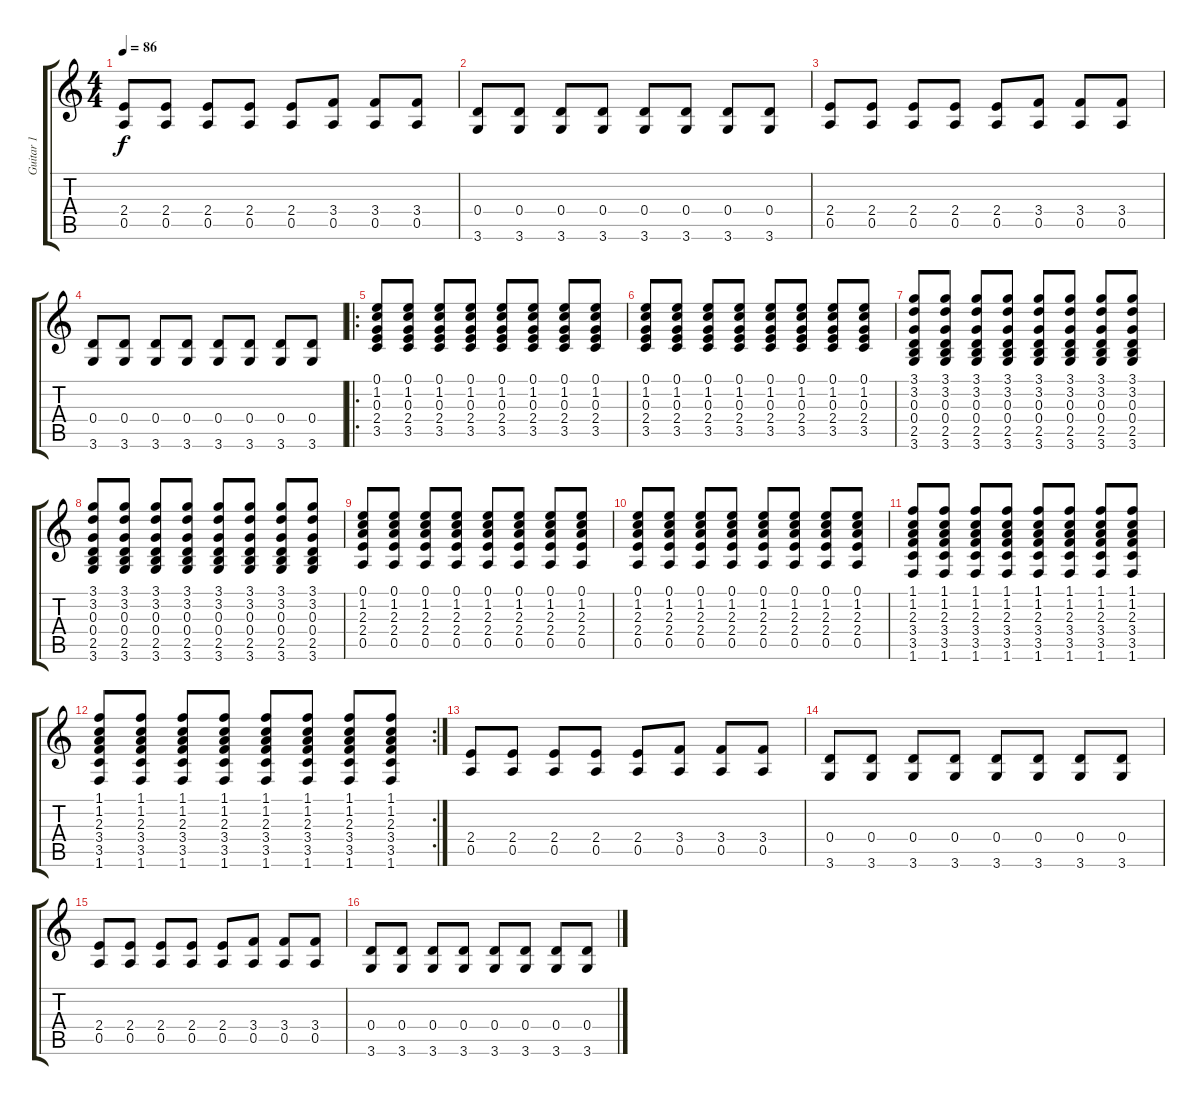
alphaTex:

\track ("Guitar 1" "Guitar 1") {instrument acousticguitarsteel}
\staff {score tabs}
\tuning (E4 B3 G3 D3 A2 E2) {hide}
\ts (4 4)
\tempo 86
\clef g2
\ks c
(2.4 0.5).8{dy f} (2.4 0.5).8 (2.4 0.5).8 (2.4 0.5).8 (2.4 0.5).8 (3.4 0.5).8 (3.4 0.5).8 (3.4 0.5).8 |
(0.4 3.6).8 (0.4 3.6).8 (0.4 3.6).8 (0.4 3.6).8 (0.4 3.6).8 (0.4 3.6).8 (0.4 3.6).8 (0.4 3.6).8 |
(2.4 0.5).8 (2.4 0.5).8 (2.4 0.5).8 (2.4 0.5).8 (2.4 0.5).8 (3.4 0.5).8 (3.4 0.5).8 (3.4 0.5).8 |
(0.4 3.6).8 (0.4 3.6).8 (0.4 3.6).8 (0.4 3.6).8 (0.4 3.6).8 (0.4 3.6).8 (0.4 3.6).8 (0.4 3.6).8 |
\ro
(0.1 1.2 0.3 2.4 3.5).8{instrument overdrivenguitar} (0.1 1.2 0.3 2.4 3.5).8 (0.1 1.2 0.3 2.4 3.5).8 (0.1 1.2 0.3 2.4 3.5).8 (0.1 1.2 0.3 2.4 3.5).8 (0.1 1.2 0.3 2.4 3.5).8 (0.1 1.2 0.3 2.4 3.5).8 (0.1 1.2 0.3 2.4 3.5).8 |
(0.1 1.2 0.3 2.4 3.5).8{instrument overdrivenguitar} (0.1 1.2 0.3 2.4 3.5).8 (0.1 1.2 0.3 2.4 3.5).8 (0.1 1.2 0.3 2.4 3.5).8 (0.1 1.2 0.3 2.4 3.5).8 (0.1 1.2 0.3 2.4 3.5).8 (0.1 1.2 0.3 2.4 3.5).8 (0.1 1.2 0.3 2.4 3.5).8 |
(3.1 3.2 0.3 0.4 2.5 3.6).8 (3.1 3.2 0.3 0.4 2.5 3.6).8 (3.1 3.2 0.3 0.4 2.5 3.6).8 (3.1 3.2 0.3 0.4 2.5 3.6).8 (3.1 3.2 0.3 0.4 2.5 3.6).8 (3.1 3.2 0.3 0.4 2.5 3.6).8 (3.1 3.2 0.3 0.4 2.5 3.6).8 (3.1 3.2 0.3 0.4 2.5 3.6).8 |
(3.1 3.2 0.3 0.4 2.5 3.6).8 (3.1 3.2 0.3 0.4 2.5 3.6).8 (3.1 3.2 0.3 0.4 2.5 3.6).8 (3.1 3.2 0.3 0.4 2.5 3.6).8 (3.1 3.2 0.3 0.4 2.5 3.6).8 (3.1 3.2 0.3 0.4 2.5 3.6).8 (3.1 3.2 0.3 0.4 2.5 3.6).8 (3.1 3.2 0.3 0.4 2.5 3.6).8 |
(0.1 1.2 2.3 2.4 0.5).8 (0.1 1.2 2.3 2.4 0.5).8 (0.1 1.2 2.3 2.4 0.5).8 (0.1 1.2 2.3 2.4 0.5).8 (0.1 1.2 2.3 2.4 0.5).8 (0.1 1.2 2.3 2.4 0.5).8 (0.1 1.2 2.3 2.4 0.5).8 (0.1 1.2 2.3 2.4 0.5).8 |
(0.1 1.2 2.3 2.4 0.5).8 (0.1 1.2 2.3 2.4 0.5).8 (0.1 1.2 2.3 2.4 0.5).8 (0.1 1.2 2.3 2.4 0.5).8 (0.1 1.2 2.3 2.4 0.5).8 (0.1 1.2 2.3 2.4 0.5).8 (0.1 1.2 2.3 2.4 0.5).8 (0.1 1.2 2.3 2.4 0.5).8 |
(1.1 1.2 2.3 3.4 3.5 1.6).8 (1.1 1.2 2.3 3.4 3.5 1.6).8 (1.1 1.2 2.3 3.4 3.5 1.6).8 (1.1 1.2 2.3 3.4 3.5 1.6).8 (1.1 1.2 2.3 3.4 3.5 1.6).8 (1.1 1.2 2.3 3.4 3.5 1.6).8 (1.1 1.2 2.3 3.4 3.5 1.6).8 (1.1 1.2 2.3 3.4 3.5 1.6).8 |
\rc 2
(1.1 1.2 2.3 3.4 3.5 1.6).8 (1.1 1.2 2.3 3.4 3.5 1.6).8 (1.1 1.2 2.3 3.4 3.5 1.6).8 (1.1 1.2 2.3 3.4 3.5 1.6).8 (1.1 1.2 2.3 3.4 3.5 1.6).8 (1.1 1.2 2.3 3.4 3.5 1.6).8 (1.1 1.2 2.3 3.4 3.5 1.6).8 (1.1 1.2 2.3 3.4 3.5 1.6).8 |
(2.4 0.5).8{instrument acousticguitarsteel} (2.4 0.5).8 (2.4 0.5).8 (2.4 0.5).8 (2.4 0.5).8 (3.4 0.5).8 (3.4 0.5).8 (3.4 0.5).8 |
(0.4 3.6).8 (0.4 3.6).8 (0.4 3.6).8 (0.4 3.6).8 (0.4 3.6).8 (0.4 3.6).8 (0.4 3.6).8 (0.4 3.6).8 |
(2.4 0.5).8 (2.4 0.5).8 (2.4 0.5).8 (2.4 0.5).8 (2.4 0.5).8 (3.4 0.5).8 (3.4 0.5).8 (3.4 0.5).8 |
(0.4 3.6).8 (0.4 3.6).8 (0.4 3.6).8 (0.4 3.6).8 (0.4 3.6).8 (0.4 3.6).8 (0.4 3.6).8 (0.4 3.6).8
